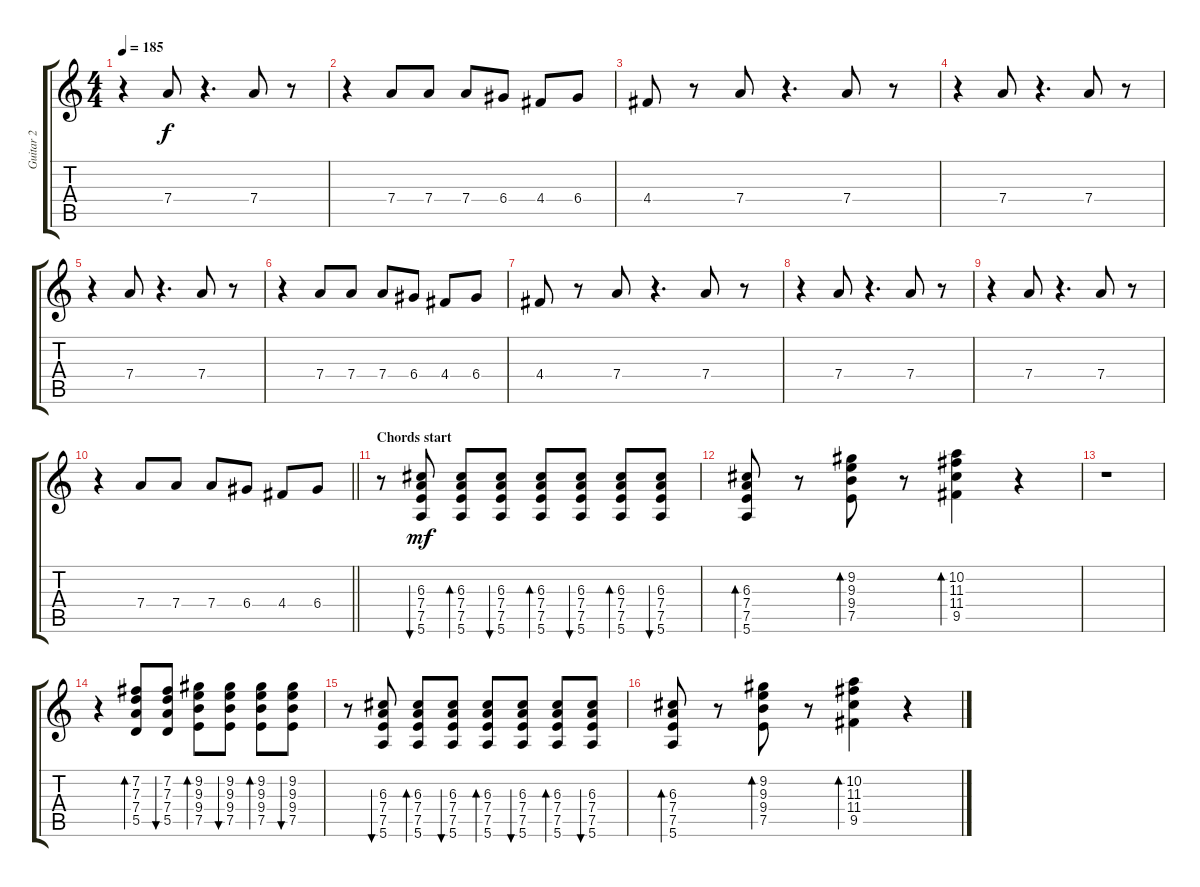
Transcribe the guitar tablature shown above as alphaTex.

\track ("Guitar 2" "Guitar 2") {instrument overdrivenguitar}
\staff {score tabs}
\tuning (E4 B3 G3 D3 A2 E2) {hide}
\ts (4 4)
\tempo 185
\clef g2
\ks c
r.4{dy f} 7.4.8 r.4{d} 7.4.8 r.8 |
r.4 7.4.8 7.4.8 7.4.8 6.4.8 4.4.8 6.4.8 |
4.4.8 r.8 7.4.8 r.4{d} 7.4.8 r.8 |
r.4 7.4.8 r.4{d} 7.4.8 r.8 |
r.4 7.4.8 r.4{d} 7.4.8 r.8 |
r.4 7.4.8 7.4.8 7.4.8 6.4.8 4.4.8 6.4.8 |
4.4.8 r.8 7.4.8 r.4{d} 7.4.8 r.8 |
r.4 7.4.8 r.4{d} 7.4.8 r.8 |
r.4 7.4.8 r.4{d} 7.4.8 r.8 |
\barLineRight lightlight
r.4 7.4.8 7.4.8 7.4.8 6.4.8 4.4.8 6.4.8 |
\section ("" "Chords start")
r.8 (6.3 7.4 7.5 5.6).8{bu 60 dy mf} (6.3 7.4 7.5 5.6).8{bd 60} (6.3 7.4 7.5 5.6).8{bu 60} (6.3 7.4 7.5 5.6).8{bd 60} (6.3 7.4 7.5 5.6).8{bu 60} (6.3 7.4 7.5 5.6).8{bd 60} (6.3 7.4 7.5 5.6).8{bu 60} |
(6.3 7.4 7.5 5.6).8{bd 60} r.8 (9.2 9.3 9.4 7.5).8{bd 60} r.8 (10.2 11.3 11.4 9.5).4{bd 60} r.4 |
r.1 |
r.4 (7.2 7.3 7.4 5.5).8{bd 60} (7.2 7.3 7.4 5.5).8{bu 60} (9.2 9.3 9.4 7.5).8{bd 60} (9.2 9.3 9.4 7.5).8{bu 60} (9.2 9.3 9.4 7.5).8{bd 60} (9.2 9.3 9.4 7.5).8{bu 60} |
r.8 (6.3 7.4 7.5 5.6).8{bu 60} (6.3 7.4 7.5 5.6).8{bd 60} (6.3 7.4 7.5 5.6).8{bu 60} (6.3 7.4 7.5 5.6).8{bd 60} (6.3 7.4 7.5 5.6).8{bu 60} (6.3 7.4 7.5 5.6).8{bd 60} (6.3 7.4 7.5 5.6).8{bu 60} |
(6.3 7.4 7.5 5.6).8{bd 60} r.8 (9.2 9.3 9.4 7.5).8{bd 60} r.8 (10.2 11.3 11.4 9.5).4{bd 60} r.4
